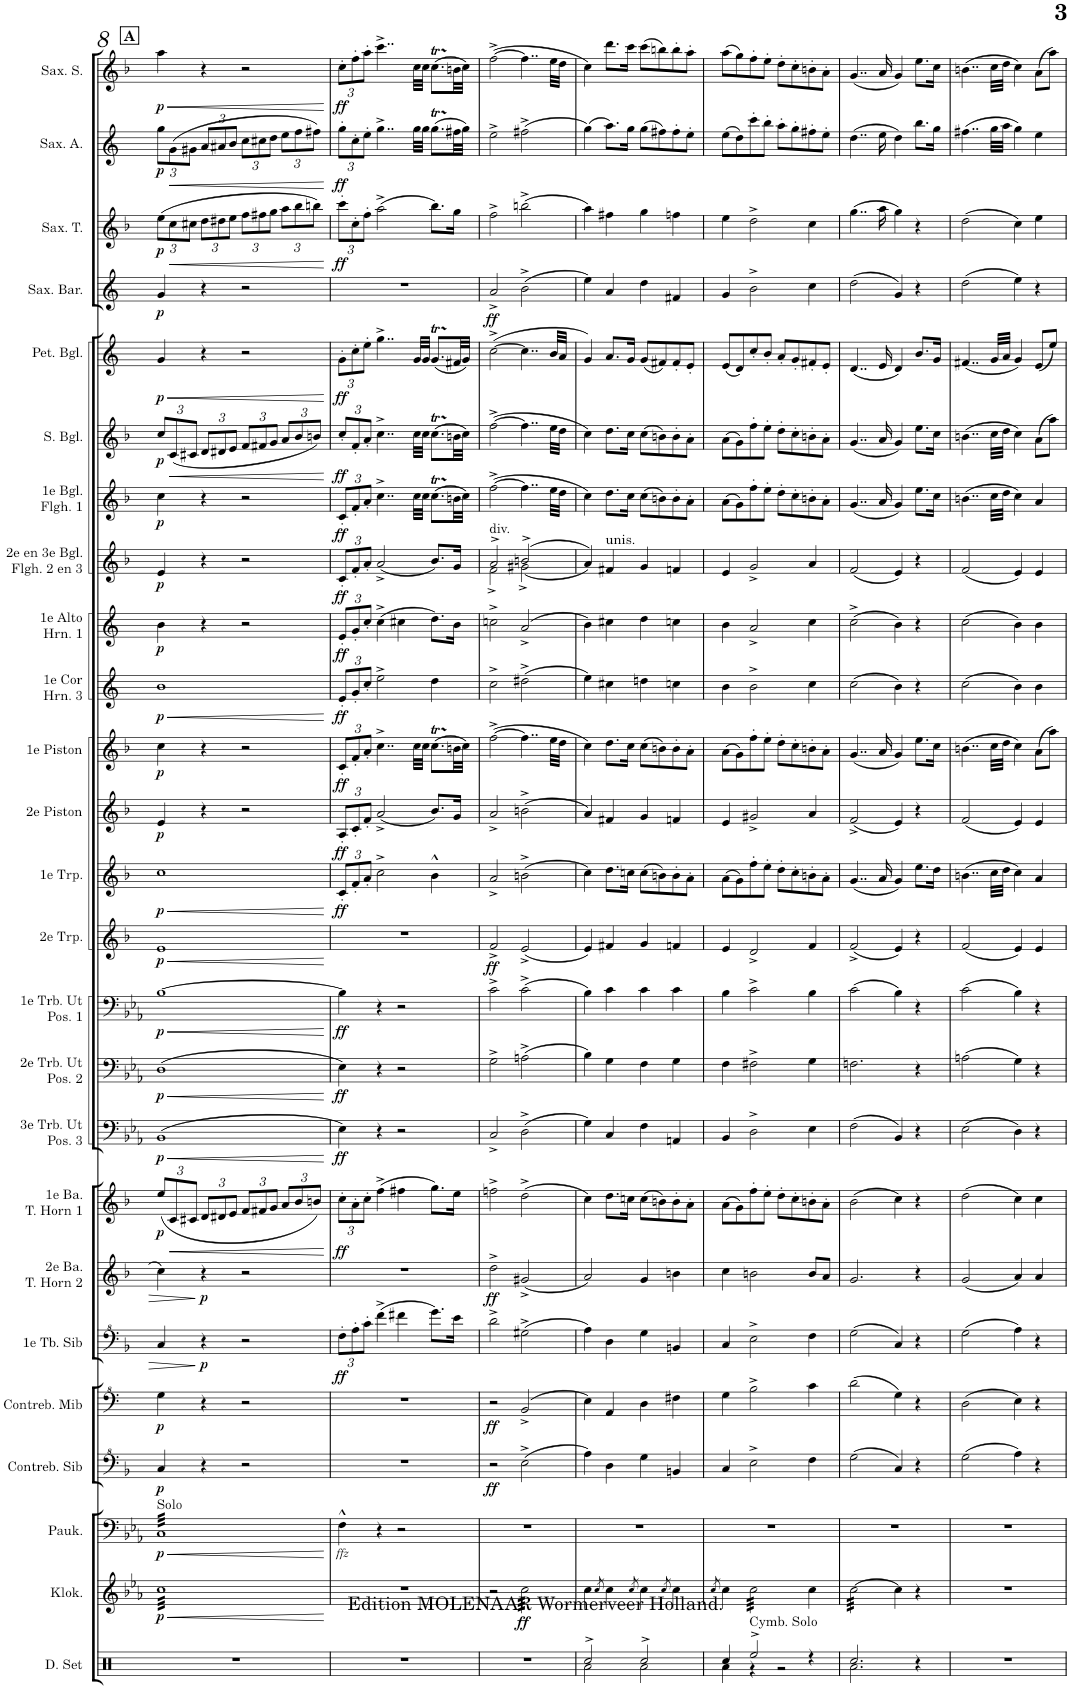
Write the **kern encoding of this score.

**kern	**kern	**dynam	**kern	**dynam	**kern	**dynam	**kern	**dynam	**kern	**dynam	**kern	**dynam	**kern	**dynam	**kern	**dynam	**kern	**dynam	**kern	**dynam	**kern	**dynam	**kern	**dynam	**kern	**dynam	**kern	**dynam	**kern	**dynam	**kern	**dynam	**kern	**dynam	**kern	**dynam	**kern	**dynam	**kern	**dynam	**kern	**dynam	**kern	**dynam	**kern	**dynam	**kern	**dynam
*part25	*part24	*part24	*part23	*part23	*part22	*part22	*part21	*part21	*part20	*part20	*part19	*part19	*part18	*part18	*part17	*part17	*part16	*part16	*part15	*part15	*part14	*part14	*part13	*part13	*part12	*part12	*part11	*part11	*part10	*part10	*part9	*part9	*part8	*part8	*part7	*part7	*part6	*part6	*part5	*part5	*part4	*part4	*part3	*part3	*part2	*part2	*part1	*part1
*staff25	*staff24	*staff24	*staff23	*staff23	*staff22	*staff22	*staff21	*staff21	*staff20	*staff20	*staff19	*staff19	*staff18	*staff18	*staff17	*staff17	*staff16	*staff16	*staff15	*staff15	*staff14	*staff14	*staff13	*staff13	*staff12	*staff12	*staff11	*staff11	*staff10	*staff10	*staff9	*staff9	*staff8	*staff8	*staff7	*staff7	*staff6	*staff6	*staff5	*staff5	*staff4	*staff4	*staff3	*staff3	*staff2	*staff2	*staff1	*staff1
*I"Grote Trom	*I"Tambour	*	*I"Pauken	*	*I"Contrebasse Sib	*	*I"Contrebasse Mib	*	*I"1e Tuba Sib	*	*I"2e Baryton Tenorhorn 2	*	*I"1e Baryton Tenorhorn 1	*	*I"3e Trombone Ut Posaune 3	*	*I"2e Trombone Ut Posaune 2	*	*I"1e Trombone Ut Posaune 1	*	*I"2e Trompet	*	*I"1e Trompet	*	*I"2e Piston	*	*I"1e Piston	*	*I"1e Cor Horn 3	*	*I"1e Alto Horn 1	*	*I"2e en 3e Bugle Flugelhorn 2 en 3	*	*I"1e Bugle Flugelhorn 1	*	*I"Solo Bugle Fanfare	*	*I"Petite Bugle	*	*I"Saxophoon Baryton	*	*I"Saxophoon Tenor	*	*I"Saxophoon Alt	*	*I"Saxophoon Sopraan	*
*	*	*	*I'Pauk.	*	*I'Contreb. Sib	*	*I'Contreb. Mib	*	*I'1e Tb. Sib	*	*I'2e Ba. T. Horn 2	*	*I'1e Ba. T. Horn 1	*	*I'3e Trb. Ut Pos. 3	*	*I'2e Trb. Ut Pos. 2	*	*I'1e Trb. Ut Pos. 1	*	*I'2e Trp.	*	*I'1e Trp.	*	*I'2e Piston	*	*I'1e Piston	*	*I'1e Cor Hrn. 3	*	*I'1e Alto Hrn. 1	*	*I'2e en 3e Bgl. Flgh. 2 en 3	*	*I'1e Bgl. Flgh. 1	*	*I'S. Bgl.	*	*I'Pet. Bgl.	*	*I'Sax. Bar.	*	*I'Sax. T.	*	*I'Sax. A.	*	*I'Sax. S.	*
!!LO:PB:g=z
*clefX	*clefG2	*	*clefF4	*	*clefF^4	*	*clefF^4	*	*clefF^4	*	*clefG2	*	*clefG2	*	*clefF4	*	*clefF4	*	*clefF4	*	*clefG2	*	*clefG2	*	*clefG2	*	*clefG2	*	*clefG2	*	*clefG2	*	*clefG2	*	*clefG2	*	*clefG2	*	*clefG2	*	*clefG2	*	*clefG2	*	*clefG2	*	*clefG2	*
*	*Trd-14c-24	*	*	*	*Trd15c26	*	*Trd12c21	*	*Trd8c14	*	*Trd4c7	*	*Trd4c7	*	*	*	*	*	*	*	*Trd1c2	*	*Trd1c2	*	*Trd1c2	*	*Trd1c2	*	*Trd4c7	*	*Trd4c7	*	*Trd1c2	*	*Trd1c2	*	*Trd1c2	*	*Trd1c2	*	*Trd12c21	*	*Trd8c14	*	*Trd5c9	*	*Trd1c2	*
*k[]	*k[b-e-a-]	*	*k[b-e-a-]	*	*k[b-]	*	*k[]	*	*k[b-]	*	*k[b-]	*	*k[b-]	*	*k[b-e-a-]	*	*k[b-e-a-]	*	*k[b-e-a-]	*	*k[b-]	*	*k[b-]	*	*k[b-]	*	*k[b-]	*	*k[]	*	*k[]	*	*k[b-]	*	*k[b-]	*	*k[b-]	*	*k[]	*	*k[]	*	*k[b-]	*	*k[]	*	*k[b-]	*
*M2/2	*M2/2	*	*M2/2	*	*M2/2	*	*M2/2	*	*M2/2	*	*M2/2	*	*M2/2	*	*M2/2	*	*M2/2	*	*M2/2	*	*M2/2	*	*M2/2	*	*M2/2	*	*M2/2	*	*M2/2	*	*M2/2	*	*M2/2	*	*M2/2	*	*M2/2	*	*M2/2	*	*M2/2	*	*M2/2	*	*M2/2	*	*M2/2	*
*met(c|)	*met(c|)	*	*met(c|)	*	*met(c|)	*	*met(c|)	*	*met(c|)	*	*met(c|)	*	*met(c|)	*	*met(c|)	*	*met(c|)	*	*met(c|)	*	*met(c|)	*	*met(c|)	*	*met(c|)	*	*met(c|)	*	*met(c|)	*	*met(c|)	*	*met(c|)	*	*met(c|)	*	*met(c|)	*	*met(c|)	*	*met(c|)	*	*met(c|)	*	*met(c|)	*	*met(c|)	*
!!LO:REH:place=s1:a:B:cj:fs=12:t=A
=8	=8	=8	=8	=8	=8	=8	=8	=8	=8	=8	=8	=8	=8	=8	=8	=8	=8	=8	=8	=8	=8	=8	=8	=8	=8	=8	=8	=8	=8	=8	=8	=8	=8	=8	=8	=8	=8	=8	=8	=8	=8	=8	=8	=8	=8	=8	=8	=8
!	!	!LO:HP:b	!	!LO:HP:b	!	!	!	!	!	!	!	!	!	!	!	!	!	!	!	!	!	!	!	!	!	!	!	!	!	!	!	!	!	!	!	!	!	!	!	!	!	!	!	!	!	!	!	!
*	*	*	*	*	*	*	*	*	*	*	*	*	*Xbrackettup	*	*	*	*	*	*	*	*	*	*	*	*	*	*	*	*	*	*	*	*	*	*	*	*	*	*	*	*	*	*	*	*	*	*	*
!	!	!	!	!	!	!	!	!	!	!	!	!	!	!	!	!LO:HP:b	!	!LO:HP:b	!	!LO:HP:b	!	!LO:HP:b	!	!LO:HP:b	!	!	!	!	!	!LO:HP:b	!	!	!	!	!	!	!	!	!	!	!	!	!	!	!	!	!	!
*	*	*	*	*	*	*	*	*	*	*	*	*	*	*	*	*	*	*	*	*	*	*	*	*	*	*	*	*	*	*	*	*	*	*	*	*	*Xbrackettup	*	*	*	*	*	*	*	*	*	*	*
!	!	!	!	!	!	!	!	!	!	!	!	!	!	!	!	!	!	!	!	!	!	!	!	!	!	!	!	!	!	!	!	!	!	!	!	!	!	!	!	!LO:HP:b	!	!	!	!	!	!	!	!
*	*	*	*	*	*	*	*	*	*	*	*	*	*	*	*	*	*	*	*	*	*	*	*	*	*	*	*	*	*	*	*	*	*	*	*	*	*	*	*	*	*	*	*Xbrackettup	*	*Xbrackettup	*	*	*
!	!	!	!LO:TX:a:t=Solo	!	!	!	!	!	!	!	!	!	!	!	!	!	!	!	!	!	!	!	!	!	!	!	!	!	!	!	!	!	!	!	!	!	!	!	!	!	!	!	!	!	!	!	!	!
!	!	!LO:DY:n=1:b	!	!LO:DY:n=1:b	!	!LO:DY:b	!	!LO:DY:b	!	!	!	!	!	!LO:DY:b	!	!LO:DY:n=1:b	!	!LO:DY:n=1:b	!	!LO:DY:n=1:b	!	!LO:DY:n=1:b	!	!LO:DY:n=1:b	!	!LO:DY:b	!	!LO:DY:b	!	!LO:DY:n=1:b	!	!LO:DY:b	!	!LO:DY:b	!	!LO:DY:b	!	!LO:DY:b	!	!LO:DY:n=1:b	!	!LO:DY:b	!	!LO:DY:b	!	!LO:DY:b	!	!LO:HP:b
!	!	!	!	!	!	!	!	!	!	!	!	!	!	!	!	!	!	!	!	!	!	!	!	!	!	!	!	!	!	!	!	!	!	!	!	!	!	!	!	!	!	!	!	!	!	!	!	!LO:DY:n=1:b
*	*tremolo	*	*	*	*	*	*	*	*	*	*	*	*	*	*	*	*	*	*	*	*	*	*	*	*	*	*	*	*	*	*	*	*	*	*	*	*	*	*	*	*	*	*	*	*	*	*	*
*	*	*	*tremolo	*	*	*	*	*	*	*	*	*	*	*	*	*	*	*	*	*	*	*	*	*	*	*	*	*	*	*	*	*	*	*	*	*	*	*	*	*	*	*	*	*	*	*	*	*
1r	32ccLLL	< p	32CLLL	< p	4c/	p	4g\	p	4c/	.	4cc\	.	(<12ee/L	p	(>1BB-	< p	(>1D	< p	[1B-	< p	1e	< p	1cc	< p	4e/	p	4cc\	p	1b	< p	4b\	p	4e/	p	4cc\	p	12cc/L	p	4g/	< p	4g/	p	(>12ee\L	p	12gg\L	p	4aa\	< p
.	32cc	.	32C	.	.	.	.	.	.	.	.	.	.	.	.	.	.	.	.	.	.	.	.	.	.	.	.	.	.	.	.	.	.	.	.	.	.	.	.	.	.	.	.	.	.	.	.	.
.	32cc	.	32C	.	.	.	.	.	.	.	.	.	.	.	.	.	.	.	.	.	.	.	.	.	.	.	.	.	.	.	.	.	.	.	.	.	.	.	.	.	.	.	.	.	.	.	.	.
!	!	!	!	!	!	!	!	!	!	!	!	!	!	!LO:HP:b	!	!	!	!	!	!	!	!	!	!	!	!	!	!	!	!	!	!	!	!	!	!	!	!LO:HP:b	!	!	!	!	!	!LO:HP:b	!	!LO:HP:b	!	!
.	.	.	.	.	.	.	.	.	.	.	.	.	12c/	<	.	.	.	.	.	.	.	.	.	.	.	.	.	.	.	.	.	.	.	.	.	.	(<12c/	<	.	.	.	.	12cc\	<	(>12g\	<	.	.
.	32cc	.	32C	.	.	.	.	.	.	.	.	.	.	.	.	.	.	.	.	.	.	.	.	.	.	.	.	.	.	.	.	.	.	.	.	.	.	.	.	.	.	.	.	.	.	.	.	.
.	32cc	.	32C	.	.	.	.	.	.	.	.	.	.	.	.	.	.	.	.	.	.	.	.	.	.	.	.	.	.	.	.	.	.	.	.	.	.	.	.	.	.	.	.	.	.	.	.	.
.	32cc	.	32C	.	.	.	.	.	.	.	.	.	.	.	.	.	.	.	.	.	.	.	.	.	.	.	.	.	.	.	.	.	.	.	.	.	.	.	.	.	.	.	.	.	.	.	.	.
.	.	.	.	.	.	.	.	.	.	.	.	.	12c#X/J	.	.	.	.	.	.	.	.	.	.	.	.	.	.	.	.	.	.	.	.	.	.	.	12c#X/J	.	.	.	.	.	12cc#X\J	.	12g#X\J	.	.	.
.	32cc	.	32C	.	.	.	.	.	.	.	.	.	.	.	.	.	.	.	.	.	.	.	.	.	.	.	.	.	.	.	.	.	.	.	.	.	.	.	.	.	.	.	.	.	.	.	.	.
.	32cc	.	32C	.	.	.	.	.	.	.	.	.	.	.	.	.	.	.	.	.	.	.	.	.	.	.	.	.	.	.	.	.	.	.	.	.	.	.	.	.	.	.	.	.	.	.	.	.
!	!	!	!	!	!	!	!	!	!	!LO:DY:b	!	!LO:DY:b	!	!	!	!	!	!	!	!	!	!	!	!	!	!	!	!	!	!	!	!	!	!	!	!	!	!	!	!	!	!	!	!	!	!	!	!
.	32cc	.	32C	.	4r	.	4r	.	4r	p	4r	p	12d/L	.	.	.	.	.	.	.	.	.	.	.	4r	.	4r	.	.	.	4r	.	4r	.	4r	.	12d/L	.	4r	.	4r	.	12dd\L	.	12a/L	.	4r	.
.	32cc	.	32C	.	.	.	.	.	.	.	.	.	.	.	.	.	.	.	.	.	.	.	.	.	.	.	.	.	.	.	.	.	.	.	.	.	.	.	.	.	.	.	.	.	.	.	.	.
.	32cc	.	32C	.	.	.	.	.	.	.	.	.	.	.	.	.	.	.	.	.	.	.	.	.	.	.	.	.	.	.	.	.	.	.	.	.	.	.	.	.	.	.	.	.	.	.	.	.
.	.	.	.	.	.	.	.	.	.	.	.	.	12d#X/	.	.	.	.	.	.	.	.	.	.	.	.	.	.	.	.	.	.	.	.	.	.	.	12d#X/	.	.	.	.	.	12dd#X\	.	12a#X/	.	.	.
.	32cc	.	32C	.	.	.	.	.	.	.	.	.	.	.	.	.	.	.	.	.	.	.	.	.	.	.	.	.	.	.	.	.	.	.	.	.	.	.	.	.	.	.	.	.	.	.	.	.
.	32cc	.	32C	.	.	.	.	.	.	.	.	.	.	.	.	.	.	.	.	.	.	.	.	.	.	.	.	.	.	.	.	.	.	.	.	.	.	.	.	.	.	.	.	.	.	.	.	.
.	32cc	.	32C	.	.	.	.	.	.	.	.	.	.	.	.	.	.	.	.	.	.	.	.	.	.	.	.	.	.	.	.	.	.	.	.	.	.	.	.	.	.	.	.	.	.	.	.	.
.	.	.	.	.	.	.	.	.	.	.	.	.	12e/J	.	.	.	.	.	.	.	.	.	.	.	.	.	.	.	.	.	.	.	.	.	.	.	12e/J	.	.	.	.	.	12ee\J	.	12b/J	.	.	.
.	32cc	.	32C	.	.	.	.	.	.	.	.	.	.	.	.	.	.	.	.	.	.	.	.	.	.	.	.	.	.	.	.	.	.	.	.	.	.	.	.	.	.	.	.	.	.	.	.	.
.	32cc	.	32C	.	.	.	.	.	.	.	.	.	.	.	.	.	.	.	.	.	.	.	.	.	.	.	.	.	.	.	.	.	.	.	.	.	.	.	.	.	.	.	.	.	.	.	.	.
.	32cc	.	32C	.	2r	.	2r	.	2r	.	2r	.	12f/L	.	.	.	.	.	.	.	.	.	.	.	2r	.	2r	.	.	.	2r	.	2r	.	2r	.	12f/L	.	2r	.	2r	.	12ff\L	.	12cc\L	.	2r	.
.	32cc	.	32C	.	.	.	.	.	.	.	.	.	.	.	.	.	.	.	.	.	.	.	.	.	.	.	.	.	.	.	.	.	.	.	.	.	.	.	.	.	.	.	.	.	.	.	.	.
.	32cc	.	32C	.	.	.	.	.	.	.	.	.	.	.	.	.	.	.	.	.	.	.	.	.	.	.	.	.	.	.	.	.	.	.	.	.	.	.	.	.	.	.	.	.	.	.	.	.
.	.	.	.	.	.	.	.	.	.	.	.	.	12f#X/	.	.	.	.	.	.	.	.	.	.	.	.	.	.	.	.	.	.	.	.	.	.	.	12f#X/	.	.	.	.	.	12ff#X\	.	12cc#X\	.	.	.
.	32cc	.	32C	.	.	.	.	.	.	.	.	.	.	.	.	.	.	.	.	.	.	.	.	.	.	.	.	.	.	.	.	.	.	.	.	.	.	.	.	.	.	.	.	.	.	.	.	.
.	32cc	.	32C	.	.	.	.	.	.	.	.	.	.	.	.	.	.	.	.	.	.	.	.	.	.	.	.	.	.	.	.	.	.	.	.	.	.	.	.	.	.	.	.	.	.	.	.	.
.	32cc	.	32C	.	.	.	.	.	.	.	.	.	.	.	.	.	.	.	.	.	.	.	.	.	.	.	.	.	.	.	.	.	.	.	.	.	.	.	.	.	.	.	.	.	.	.	.	.
.	.	.	.	.	.	.	.	.	.	.	.	.	12g/J	.	.	.	.	.	.	.	.	.	.	.	.	.	.	.	.	.	.	.	.	.	.	.	12g/J	.	.	.	.	.	12gg\J	.	12dd\J	.	.	.
.	32cc	.	32C	.	.	.	.	.	.	.	.	.	.	.	.	.	.	.	.	.	.	.	.	.	.	.	.	.	.	.	.	.	.	.	.	.	.	.	.	.	.	.	.	.	.	.	.	.
.	32cc	.	32C	.	.	.	.	.	.	.	.	.	.	.	.	.	.	.	.	.	.	.	.	.	.	.	.	.	.	.	.	.	.	.	.	.	.	.	.	.	.	.	.	.	.	.	.	.
.	32cc	.	32C	.	.	.	.	.	.	.	.	.	12a/L	.	.	.	.	.	.	.	.	.	.	.	.	.	.	.	.	.	.	.	.	.	.	.	12a/L	.	.	.	.	.	12aa\L	.	12ee\L	.	.	.
.	32cc	.	32C	.	.	.	.	.	.	.	.	.	.	.	.	.	.	.	.	.	.	.	.	.	.	.	.	.	.	.	.	.	.	.	.	.	.	.	.	.	.	.	.	.	.	.	.	.
.	32cc	.	32C	.	.	.	.	.	.	.	.	.	.	.	.	.	.	.	.	.	.	.	.	.	.	.	.	.	.	.	.	.	.	.	.	.	.	.	.	.	.	.	.	.	.	.	.	.
.	.	.	.	.	.	.	.	.	.	.	.	.	12b-/	.	.	.	.	.	.	.	.	.	.	.	.	.	.	.	.	.	.	.	.	.	.	.	12b-/	.	.	.	.	.	12bb-\	.	12ff\	.	.	.
.	32cc	.	32C	.	.	.	.	.	.	.	.	.	.	.	.	.	.	.	.	.	.	.	.	.	.	.	.	.	.	.	.	.	.	.	.	.	.	.	.	.	.	.	.	.	.	.	.	.
.	32cc	.	32C	.	.	.	.	.	.	.	.	.	.	.	.	.	.	.	.	.	.	.	.	.	.	.	.	.	.	.	.	.	.	.	.	.	.	.	.	.	.	.	.	.	.	.	.	.
.	32cc	.	32C	.	.	.	.	.	.	.	.	.	.	.	.	.	.	.	.	.	.	.	.	.	.	.	.	.	.	.	.	.	.	.	.	.	.	.	.	.	.	.	.	.	.	.	.	.
.	.	.	.	.	.	.	.	.	.	.	.	.	12bn/J)	.	.	.	.	.	.	.	.	.	.	.	.	.	.	.	.	.	.	.	.	.	.	.	12bn/J)	.	.	.	.	.	12bbn\J)	.	12ff#X\J)	.	.	.
.	32cc	.	32C	.	.	.	.	.	.	.	.	.	.	.	.	.	.	.	.	.	.	.	.	.	.	.	.	.	.	.	.	.	.	.	.	.	.	.	.	.	.	.	.	.	.	.	.	.
.	32ccJJJ	.	32CJJJ	.	.	.	.	.	.	.	.	.	.	.	.	.	.	.	.	.	.	.	.	.	.	.	.	.	.	.	.	.	.	.	.	.	.	.	.	.	.	.	.	.	.	.	.	.
*	*	*	*Xtremolo	*	*	*	*	*	*	*	*	*	*	*	*	*	*	*	*	*	*	*	*	*	*	*	*	*	*	*	*	*	*	*	*	*	*	*	*	*	*	*	*	*	*	*	*	*
.	.	[	.	[	.	.	.	.	.	.	.	.	.	[	.	[	.	[	.	[	.	[	.	[	.	.	.	.	.	[	.	.	.	.	.	.	.	[	.	[	.	.	.	[	.	[	.	[
=9	=9	=9	=9	=9	=9	=9	=9	=9	=9	=9	=9	=9	=9	=9	=9	=9	=9	=9	=9	=9	=9	=9	=9	=9	=9	=9	=9	=9	=9	=9	=9	=9	=9	=9	=9	=9	=9	=9	=9	=9	=9	=9	=9	=9	=9	=9	=9	=9
*	*	*	*	*	*	*	*	*	*Xbrackettup	*	*	*	*	*	*	*	*	*	*	*	*	*	*Xbrackettup	*	*Xbrackettup	*	*Xbrackettup	*	*Xbrackettup	*	*Xbrackettup	*	*Xbrackettup	*	*Xbrackettup	*	*	*	*Xbrackettup	*	*	*	*	*	*	*	*Xbrackettup	*
!	!	!	!	!LO:DY:b	!	!	!	!	!	!LO:DY:b	!	!	!	!LO:DY:b	!	!LO:DY:b	!	!LO:DY:b	!	!LO:DY:b	!	!	!	!LO:DY:b	!	!LO:DY:b	!	!LO:DY:b	!	!LO:DY:b	!	!LO:DY:b	!	!LO:DY:b	!	!LO:DY:b	!	!LO:DY:b	!	!LO:DY:b	!	!	!	!LO:DY:b	!	!LO:DY:b	!	!LO:DY:b
1r	1r	.	4F^^\	other-dynamics	1r	.	1r	.	12f'\L	ff	1r	.	12cc'\L	ff	4E-\)	ff	4E-\)	ff	4B-\]	ff	1r	.	12c'/L	ff	12A'/L	ff	12c'/L	ff	12e'/L	ff	12e'/L	ff	12c'/L	ff	12c'/L	ff	12cc'/L	ff	12g'\L	ff	1r	.	12ccc'\L	ff	12gg'\L	ff	12cc'\L	ff
.	.	.	.	.	.	.	.	.	12a'\	.	.	.	12a'\	.	.	.	.	.	.	.	.	.	12f'/	.	12c'/	.	12f'/	.	12g'/	.	12g'/	.	12f'/	.	12f'/	.	12f'/	.	12cc'\	.	.	.	12cc'\	.	12cc'\	.	12ff'\	.
.	.	.	.	.	.	.	.	.	12cc'\J	.	.	.	12cc'\J	.	.	.	.	.	.	.	.	.	12a'/J	.	12f'/J	.	12a'/J	.	12cc'/J	.	12cc'/J	.	12a'/J	.	12a'/J	.	12a'/J	.	12ee'\J	.	.	.	12ff'\J	.	12ee'\J	.	12aa'\J	.
.	.	.	4r	.	.	.	.	.	(>4ff^\	.	.	.	(>4ff^\	.	4r	.	4r	.	4r	.	.	.	2cc^\	.	(<2a^/	.	4..cc^\	.	2ee^\	.	(>4cc^\	.	(<2a^/	.	4..cc^\	.	4..cc^\	.	4..gg^\	.	.	.	(>2aa^\	.	4..gg^\	.	4..ccc^\	.
.	.	.	2r	.	.	.	.	.	4ff#X\	.	.	.	4ff#X\	.	2r	.	2r	.	2r	.	.	.	.	.	.	.	.	.	.	.	4cc#X\	.	.	.	.	.	.	.	.	.	.	.	.	.	.	.	.	.
.	.	.	.	.	.	.	.	.	.	.	.	.	.	.	.	.	.	.	.	.	.	.	.	.	.	.	32cc\LLL	.	.	.	.	.	.	.	32cc\LLL	.	32cc\LLL	.	32g/LLL	.	.	.	.	.	32gg\LLL	.	32cc\LLL	.
.	.	.	.	.	.	.	.	.	.	.	.	.	.	.	.	.	.	.	.	.	.	.	.	.	.	.	32cc\JJJ	.	.	.	.	.	.	.	32cc\JJJ	.	32cc\JJJ	.	32g/JJJ	.	.	.	.	.	32gg\JJJ	.	32cc\JJJ	.
.	.	.	.	.	.	.	.	.	8.gg\L)	.	.	.	8.gg\L)	.	.	.	.	.	.	.	.	.	4b-^^\	.	8.b-/L)	.	(>8.ccT\L	.	4dd\	.	8.dd\L)	.	8.b-/L)	.	(>8.ccT\L	.	(>8.ccT\L	.	(<8.gT/L	.	.	.	8.bb-\L)	.	(>8.ggT\L	.	(>8.ccT\L	.
.	.	.	.	.	.	.	.	.	16ee\Jk	.	.	.	16ee\Jk	.	.	.	.	.	.	.	.	.	.	.	16g/Jk	.	32bn\LL	.	.	.	16b\Jk	.	16g/Jk	.	32bn\LL	.	32bn\LL	.	32f#X/LL	.	.	.	16gg\Jk	.	32ff#X\LL	.	32bn\LL	.
.	.	.	.	.	.	.	.	.	.	.	.	.	.	.	.	.	.	.	.	.	.	.	.	.	.	.	32cc\JJJ)	.	.	.	.	.	.	.	32cc\JJJ)	.	32cc\JJJ)	.	32g/JJJ)	.	.	.	.	.	32gg\JJJ)	.	32cc\JJJ)	.
=10	=10	=10	=10	=10	=10	=10	=10	=10	=10	=10	=10	=10	=10	=10	=10	=10	=10	=10	=10	=10	=10	=10	=10	=10	=10	=10	=10	=10	=10	=10	=10	=10	=10	=10	=10	=10	=10	=10	=10	=10	=10	=10	=10	=10	=10	=10	=10	=10
*	*	*	*	*	*	*	*	*	*	*	*	*	*	*	*	*	*	*	*	*	*	*	*	*	*	*	*	*	*	*	*	*	*^	*	*	*	*	*	*	*	*	*	*	*	*	*	*	*
!	!	!	!	!	!	!	!	!	!	!	!	!	!	!	!	!	!	!	!	!	!	!	!	!	!	!	!	!	!	!	!	!	!LO:TX:a:t=div.	!	!	!	!	!	!	!	!	!	!	!	!	!	!	!	!
!	!	!	!	!	!	!LO:DY:b	!	!LO:DY:b	!	!	!	!LO:DY:b	!	!	!	!	!	!	!	!	!	!LO:DY:b	!	!	!	!	!	!	!	!	!	!	!	!	!	!	!	!	!	!	!	!	!LO:DY:b	!	!	!	!	!	!
1r	2r	.	1r	.	2r	ff	2r	ff	2dd^\	.	2dd^\	ff	2ffn^\	.	2C^/	.	2G^\	.	2c^\	.	2f^/	ff	2a^/	.	2a^/	.	(>[2ff^\	.	2cc^\	.	2ccn^\	.	2a^/	2f^\	.	(>[2ff^\	.	(>[2ff^\	.	(>[2cc^\	.	2a^/	ff	2ff^\	.	2ee^\	.	(>[2ff^\	.
!	!	!LO:DY:b	!	!	!	!	!	!	!	!	!	!	!	!	!	!	!	!	!	!	!	!	!	!	!	!	!	!	!	!	!	!	!	!	!	!	!	!	!	!	!	!	!	!	!	!	!	!	!
.	32cc\LLL	ff	.	.	(>2e^\	.	(>2B^/	.	(>2g#X^\	.	(<2g#X^/	.	(>2dd^\	.	(>2D^\	.	(>2An^\	.	(>2c^\	.	(<2e^/	.	(>2bn^\	.	(>2bn^\	.	4..ff\]	.	(>2dd#X^\	.	(>2a^/	.	(>2bn^/	(<2g#X^\	.	4..ff\]	.	4..ff\]	.	4..cc\]	.	(>2b^\	.	(>2bbn^\	.	(>2ff#X^\	.	4..ff\]	.
.	32cc\	.	.	.	.	.	.	.	.	.	.	.	.	.	.	.	.	.	.	.	.	.	.	.	.	.	.	.	.	.	.	.	.	.	.	.	.	.	.	.	.	.	.	.	.	.	.	.	.
.	32cc\	.	.	.	.	.	.	.	.	.	.	.	.	.	.	.	.	.	.	.	.	.	.	.	.	.	.	.	.	.	.	.	.	.	.	.	.	.	.	.	.	.	.	.	.	.	.	.	.
.	32cc\	.	.	.	.	.	.	.	.	.	.	.	.	.	.	.	.	.	.	.	.	.	.	.	.	.	.	.	.	.	.	.	.	.	.	.	.	.	.	.	.	.	.	.	.	.	.	.	.
.	32cc\	.	.	.	.	.	.	.	.	.	.	.	.	.	.	.	.	.	.	.	.	.	.	.	.	.	.	.	.	.	.	.	.	.	.	.	.	.	.	.	.	.	.	.	.	.	.	.	.
.	32cc\	.	.	.	.	.	.	.	.	.	.	.	.	.	.	.	.	.	.	.	.	.	.	.	.	.	.	.	.	.	.	.	.	.	.	.	.	.	.	.	.	.	.	.	.	.	.	.	.
.	32cc\	.	.	.	.	.	.	.	.	.	.	.	.	.	.	.	.	.	.	.	.	.	.	.	.	.	.	.	.	.	.	.	.	.	.	.	.	.	.	.	.	.	.	.	.	.	.	.	.
.	32cc\	.	.	.	.	.	.	.	.	.	.	.	.	.	.	.	.	.	.	.	.	.	.	.	.	.	.	.	.	.	.	.	.	.	.	.	.	.	.	.	.	.	.	.	.	.	.	.	.
.	32cc\	.	.	.	.	.	.	.	.	.	.	.	.	.	.	.	.	.	.	.	.	.	.	.	.	.	.	.	.	.	.	.	.	.	.	.	.	.	.	.	.	.	.	.	.	.	.	.	.
.	32cc\	.	.	.	.	.	.	.	.	.	.	.	.	.	.	.	.	.	.	.	.	.	.	.	.	.	.	.	.	.	.	.	.	.	.	.	.	.	.	.	.	.	.	.	.	.	.	.	.
.	32cc\	.	.	.	.	.	.	.	.	.	.	.	.	.	.	.	.	.	.	.	.	.	.	.	.	.	.	.	.	.	.	.	.	.	.	.	.	.	.	.	.	.	.	.	.	.	.	.	.
.	32cc\	.	.	.	.	.	.	.	.	.	.	.	.	.	.	.	.	.	.	.	.	.	.	.	.	.	.	.	.	.	.	.	.	.	.	.	.	.	.	.	.	.	.	.	.	.	.	.	.
.	32cc\	.	.	.	.	.	.	.	.	.	.	.	.	.	.	.	.	.	.	.	.	.	.	.	.	.	.	.	.	.	.	.	.	.	.	.	.	.	.	.	.	.	.	.	.	.	.	.	.
.	32cc\	.	.	.	.	.	.	.	.	.	.	.	.	.	.	.	.	.	.	.	.	.	.	.	.	.	.	.	.	.	.	.	.	.	.	.	.	.	.	.	.	.	.	.	.	.	.	.	.
.	32cc\	.	.	.	.	.	.	.	.	.	.	.	.	.	.	.	.	.	.	.	.	.	.	.	.	.	32ee\LLL	.	.	.	.	.	.	.	.	32ee\LLL	.	32ee\LLL	.	32b/LLL	.	.	.	.	.	.	.	32ee\LLL	.
.	32cc\JJJ	.	.	.	.	.	.	.	.	.	.	.	.	.	.	.	.	.	.	.	.	.	.	.	.	.	32dd\JJJ	.	.	.	.	.	.	.	.	32dd\JJJ	.	32dd\JJJ	.	32a/JJJ	.	.	.	.	.	.	.	32dd\JJJ	.
*	*Xtremolo	*	*	*	*	*	*	*	*	*	*	*	*	*	*	*	*	*	*	*	*	*	*	*	*	*	*	*	*	*	*	*	*	*	*	*	*	*	*	*	*	*	*	*	*	*	*	*	*
*	*	*	*	*	*	*	*	*	*	*	*	*	*	*	*	*	*	*	*	*	*	*	*	*	*	*	*	*	*	*	*	*	*v	*v	*	*	*	*	*	*	*	*	*	*	*	*	*	*	*
=11	=11	=11	=11	=11	=11	=11	=11	=11	=11	=11	=11	=11	=11	=11	=11	=11	=11	=11	=11	=11	=11	=11	=11	=11	=11	=11	=11	=11	=11	=11	=11	=11	=11	=11	=11	=11	=11	=11	=11	=11	=11	=11	=11	=11	=11	=11	=11	=11
*^	*	*	*	*	*	*	*	*	*	*	*	*	*	*	*	*	*	*	*	*	*	*	*	*	*	*	*	*	*	*	*	*	*	*	*	*	*	*	*	*	*	*	*	*	*	*	*	*
2Rcc^/	2Ra\	4cc\	.	1r	.	4a\)	.	4e\)	.	4a\)	.	2a/)	.	4cc\)	.	4G\)	.	4B-\)	.	4B-\)	.	4e/)	.	4cc\)	.	4a/)	.	4cc\)	.	4ee\)	.	4b\)	.	4a/))	.	4cc\)	.	4cc\)	.	4g/)	.	4ee\)	.	4aa\)	.	(>4gg\)	.	4cc\)	.
.	.	8qcc/	.	.	.	.	.	.	.	.	.	.	.	.	.	.	.	.	.	.	.	.	.	.	.	.	.	.	.	.	.	.	.	.	.	.	.	.	.	.	.	.	.	.	.	.	.	.	.
!	!	!	!	!	!	!	!	!	!	!	!	!	!	!	!	!	!	!	!	!	!	!	!	!	!	!	!	!	!	!	!	!	!	!LO:TX:a:t=unis.	!	!	!	!	!	!	!	!	!	!	!	!	!	!	!
.	.	4cc\	.	.	.	4d\	.	4A/	.	4d\	.	.	.	8.dd\L	.	4C/	.	4G\	.	4c\	.	4f#X/	.	8.dd\L	.	4f#X/	.	8.dd\L	.	4cc#X\	.	4cc#X\	.	4f#X/	.	8.dd\L	.	8.dd\L	.	8.a/L	.	4a/	.	4ff#X\	.	8.aa\L)	.	8.ddd\L	.
.	.	.	.	.	.	.	.	.	.	.	.	.	.	16ccn\Jk	.	.	.	.	.	.	.	.	.	16ccn\Jk	.	.	.	16cc\Jk	.	.	.	.	.	.	.	16cc\Jk	.	16cc\Jk	.	16g/Jk	.	.	.	.	.	16gg\Jk	.	16ccc\Jk	.
.	.	8qcc/	.	.	.	.	.	.	.	.	.	.	.	.	.	.	.	.	.	.	.	.	.	.	.	.	.	.	.	.	.	.	.	.	.	.	.	.	.	.	.	.	.	.	.	.	.	.	.
2Rcc^/	2Ra\	4cc\	.	.	.	4g\	.	4d\	.	4g\	.	4g/	.	(>8cc\L	.	4F\	.	4F\	.	4c\	.	4g/	.	(>8cc\L	.	4g/	.	(>8cc\L	.	4ddn\	.	4dd\	.	4g/	.	(>8cc\L	.	(>8cc\L	.	(<8g/L	.	4dd\	.	4gg\	.	(>8gg\L	.	(>8ccc\L	.
.	.	.	.	.	.	.	.	.	.	.	.	.	.	8bn\)	.	.	.	.	.	.	.	.	.	8bn\)	.	.	.	8bn\)	.	.	.	.	.	.	.	8bn\)	.	8bn\)	.	8f#X/)	.	.	.	.	.	8ff#X\)	.	8bbn\)	.
.	.	8qcc/	.	.	.	.	.	.	.	.	.	.	.	.	.	.	.	.	.	.	.	.	.	.	.	.	.	.	.	.	.	.	.	.	.	.	.	.	.	.	.	.	.	.	.	.	.	.	.
.	.	4cc\	.	.	.	4Bn/	.	4f#X\	.	4Bn/	.	4bn\	.	8b'\	.	4AAn/	.	4G\	.	4c\	.	4fn/	.	8b'\	.	4fn/	.	8b'\	.	4ccn\	.	4ccn\	.	4fn/	.	8b'\	.	8b'\	.	8f#'/	.	4f#X/	.	4ffn\	.	8ff#'\	.	8bb'\	.
.	.	.	.	.	.	.	.	.	.	.	.	.	.	8a'\J	.	.	.	.	.	.	.	.	.	8a'\J	.	.	.	8a'\J	.	.	.	.	.	.	.	8a'\J	.	8a'\J	.	8e'/J	.	.	.	.	.	8ee'\J	.	8aa'\J	.
=12	=12	=12	=12	=12	=12	=12	=12	=12	=12	=12	=12	=12	=12	=12	=12	=12	=12	=12	=12	=12	=12	=12	=12	=12	=12	=12	=12	=12	=12	=12	=12	=12	=12	=12	=12	=12	=12	=12	=12	=12	=12	=12	=12	=12	=12	=12	=12	=12	=12
.	.	8qcc/	.	.	.	.	.	.	.	.	.	.	.	.	.	.	.	.	.	.	.	.	.	.	.	.	.	.	.	.	.	.	.	.	.	.	.	.	.	.	.	.	.	.	.	.	.	.	.
4Rcc/	4Ra\	4cc\	.	1r	.	4c/	.	4g\	.	4c/	.	4cc\	.	(>8a\L	.	4BB-/	.	4F\	.	4B-\	.	4e/	.	(>8a\L	.	4e/	.	(>8a\L	.	4b\	.	4b\	.	4e/	.	(>8a\L	.	(>8a\L	.	(<8e/L	.	4g/	.	4ee\	.	(>8ee\L	.	(>8aa\L	.
.	.	.	.	.	.	.	.	.	.	.	.	.	.	8g\)	.	.	.	.	.	.	.	.	.	8g\)	.	.	.	8g\)	.	.	.	.	.	.	.	8g\)	.	8g\)	.	8d/)	.	.	.	.	.	8dd\)	.	8gg\)	.
!LO:TX:a:t=Cymb. Solo	!	!	!	!	!	!	!	!	!	!	!	!	!	!	!	!	!	!	!	!	!	!	!	!	!	!	!	!	!	!	!	!	!	!	!	!	!	!	!	!	!	!	!	!	!	!	!	!	!
*	*	*tremolo	*	*	*	*	*	*	*	*	*	*	*	*	*	*	*	*	*	*	*	*	*	*	*	*	*	*	*	*	*	*	*	*	*	*	*	*	*	*	*	*	*	*	*	*	*	*	*
2Ree^/	4r	32cc\LLL	.	.	.	2e^\	.	2b^\	.	2e^\	.	2bn\	.	8ff'\	.	2D^\	.	2F#X^\	.	2c^\	.	2d^/	.	8ff'\	.	2g#X^/	.	8ff'\	.	2b^\	.	2a^/	.	2g^/	.	8ff'\	.	8ff'\	.	8cc'/	.	2b^\	.	2dd^\	.	8ccc'\	.	8ff'\	.
.	.	32cc\	.	.	.	.	.	.	.	.	.	.	.	.	.	.	.	.	.	.	.	.	.	.	.	.	.	.	.	.	.	.	.	.	.	.	.	.	.	.	.	.	.	.	.	.	.	.	.
.	.	32cc\	.	.	.	.	.	.	.	.	.	.	.	.	.	.	.	.	.	.	.	.	.	.	.	.	.	.	.	.	.	.	.	.	.	.	.	.	.	.	.	.	.	.	.	.	.	.	.
.	.	32cc\	.	.	.	.	.	.	.	.	.	.	.	.	.	.	.	.	.	.	.	.	.	.	.	.	.	.	.	.	.	.	.	.	.	.	.	.	.	.	.	.	.	.	.	.	.	.	.
.	.	32cc\	.	.	.	.	.	.	.	.	.	.	.	8ee'\J	.	.	.	.	.	.	.	.	.	8ee'\J	.	.	.	8ee'\J	.	.	.	.	.	.	.	8ee'\J	.	8ee'\J	.	8b'/J	.	.	.	.	.	8bb'\J	.	8ee'\J	.
.	.	32cc\	.	.	.	.	.	.	.	.	.	.	.	.	.	.	.	.	.	.	.	.	.	.	.	.	.	.	.	.	.	.	.	.	.	.	.	.	.	.	.	.	.	.	.	.	.	.	.
.	.	32cc\	.	.	.	.	.	.	.	.	.	.	.	.	.	.	.	.	.	.	.	.	.	.	.	.	.	.	.	.	.	.	.	.	.	.	.	.	.	.	.	.	.	.	.	.	.	.	.
.	.	32cc\	.	.	.	.	.	.	.	.	.	.	.	.	.	.	.	.	.	.	.	.	.	.	.	.	.	.	.	.	.	.	.	.	.	.	.	.	.	.	.	.	.	.	.	.	.	.	.
.	2r	32cc\	.	.	.	.	.	.	.	.	.	.	.	8dd'\L	.	.	.	.	.	.	.	.	.	8dd'\L	.	.	.	8dd'\L	.	.	.	.	.	.	.	8dd'\L	.	8dd'\L	.	8a'/L	.	.	.	.	.	8aa'\L	.	8dd'\L	.
.	.	32cc\	.	.	.	.	.	.	.	.	.	.	.	.	.	.	.	.	.	.	.	.	.	.	.	.	.	.	.	.	.	.	.	.	.	.	.	.	.	.	.	.	.	.	.	.	.	.	.
.	.	32cc\	.	.	.	.	.	.	.	.	.	.	.	.	.	.	.	.	.	.	.	.	.	.	.	.	.	.	.	.	.	.	.	.	.	.	.	.	.	.	.	.	.	.	.	.	.	.	.
.	.	32cc\	.	.	.	.	.	.	.	.	.	.	.	.	.	.	.	.	.	.	.	.	.	.	.	.	.	.	.	.	.	.	.	.	.	.	.	.	.	.	.	.	.	.	.	.	.	.	.
.	.	32cc\	.	.	.	.	.	.	.	.	.	.	.	8cc'\	.	.	.	.	.	.	.	.	.	8cc'\	.	.	.	8cc'\	.	.	.	.	.	.	.	8cc'\	.	8cc'\	.	8g'/	.	.	.	.	.	8gg'\	.	8cc'\	.
.	.	32cc\	.	.	.	.	.	.	.	.	.	.	.	.	.	.	.	.	.	.	.	.	.	.	.	.	.	.	.	.	.	.	.	.	.	.	.	.	.	.	.	.	.	.	.	.	.	.	.
.	.	32cc\	.	.	.	.	.	.	.	.	.	.	.	.	.	.	.	.	.	.	.	.	.	.	.	.	.	.	.	.	.	.	.	.	.	.	.	.	.	.	.	.	.	.	.	.	.	.	.
.	.	32cc\JJJ	.	.	.	.	.	.	.	.	.	.	.	.	.	.	.	.	.	.	.	.	.	.	.	.	.	.	.	.	.	.	.	.	.	.	.	.	.	.	.	.	.	.	.	.	.	.	.
*	*	*Xtremolo	*	*	*	*	*	*	*	*	*	*	*	*	*	*	*	*	*	*	*	*	*	*	*	*	*	*	*	*	*	*	*	*	*	*	*	*	*	*	*	*	*	*	*	*	*	*	*
4r	.	4cc\	.	.	.	4f\	.	4cc\	.	4f\	.	8b/L	.	8bn'\	.	4E-\	.	4G\	.	4B-\	.	4f/	.	8bn'\	.	4a/	.	8bn'\	.	4cc\	.	4cc\	.	4a/	.	8bn'\	.	8bn'\	.	8f#X'/	.	4cc\	.	4cc\	.	8ff#X'\	.	8bn'\	.
.	.	.	.	.	.	.	.	.	.	.	.	8a/J	.	8a'\J	.	.	.	.	.	.	.	.	.	8a'\J	.	.	.	8a'\J	.	.	.	.	.	.	.	8a'\J	.	8a'\J	.	8e'/J	.	.	.	.	.	8ee'\J	.	8a'\J	.
=13	=13	=13	=13	=13	=13	=13	=13	=13	=13	=13	=13	=13	=13	=13	=13	=13	=13	=13	=13	=13	=13	=13	=13	=13	=13	=13	=13	=13	=13	=13	=13	=13	=13	=13	=13	=13	=13	=13	=13	=13	=13	=13	=13	=13	=13	=13	=13	=13	=13
*	*	*tremolo	*	*	*	*	*	*	*	*	*	*	*	*	*	*	*	*	*	*	*	*	*	*	*	*	*	*	*	*	*	*	*	*	*	*	*	*	*	*	*	*	*	*	*	*	*	*	*
2.Rcc/	2.Ra\	[32cc\LLL	.	1r	.	(>2g\	.	(>2dd\	.	(>2g\	.	2.g/	.	(>2b-\	.	(>2F\	.	2.Fn\	.	(>2c\	.	(<2f^/	.	(<4..g/	.	(<2f^/	.	(<4..g/	.	(>2cc\	.	(>2cc^\	.	(<2f/	.	(<4..g/	.	(<4..g/	.	(<4..d/	.	(>2dd\	.	(>4..gg\	.	(>4..dd\	.	(<4..g/	.
.	.	32cc\	.	.	.	.	.	.	.	.	.	.	.	.	.	.	.	.	.	.	.	.	.	.	.	.	.	.	.	.	.	.	.	.	.	.	.	.	.	.	.	.	.	.	.	.	.	.	.
.	.	32cc\	.	.	.	.	.	.	.	.	.	.	.	.	.	.	.	.	.	.	.	.	.	.	.	.	.	.	.	.	.	.	.	.	.	.	.	.	.	.	.	.	.	.	.	.	.	.	.
.	.	32cc\	.	.	.	.	.	.	.	.	.	.	.	.	.	.	.	.	.	.	.	.	.	.	.	.	.	.	.	.	.	.	.	.	.	.	.	.	.	.	.	.	.	.	.	.	.	.	.
.	.	32cc\	.	.	.	.	.	.	.	.	.	.	.	.	.	.	.	.	.	.	.	.	.	.	.	.	.	.	.	.	.	.	.	.	.	.	.	.	.	.	.	.	.	.	.	.	.	.	.
.	.	32cc\	.	.	.	.	.	.	.	.	.	.	.	.	.	.	.	.	.	.	.	.	.	.	.	.	.	.	.	.	.	.	.	.	.	.	.	.	.	.	.	.	.	.	.	.	.	.	.
.	.	32cc\	.	.	.	.	.	.	.	.	.	.	.	.	.	.	.	.	.	.	.	.	.	.	.	.	.	.	.	.	.	.	.	.	.	.	.	.	.	.	.	.	.	.	.	.	.	.	.
.	.	32cc\	.	.	.	.	.	.	.	.	.	.	.	.	.	.	.	.	.	.	.	.	.	.	.	.	.	.	.	.	.	.	.	.	.	.	.	.	.	.	.	.	.	.	.	.	.	.	.
.	.	32cc\	.	.	.	.	.	.	.	.	.	.	.	.	.	.	.	.	.	.	.	.	.	.	.	.	.	.	.	.	.	.	.	.	.	.	.	.	.	.	.	.	.	.	.	.	.	.	.
.	.	32cc\	.	.	.	.	.	.	.	.	.	.	.	.	.	.	.	.	.	.	.	.	.	.	.	.	.	.	.	.	.	.	.	.	.	.	.	.	.	.	.	.	.	.	.	.	.	.	.
.	.	32cc\	.	.	.	.	.	.	.	.	.	.	.	.	.	.	.	.	.	.	.	.	.	.	.	.	.	.	.	.	.	.	.	.	.	.	.	.	.	.	.	.	.	.	.	.	.	.	.
.	.	32cc\	.	.	.	.	.	.	.	.	.	.	.	.	.	.	.	.	.	.	.	.	.	.	.	.	.	.	.	.	.	.	.	.	.	.	.	.	.	.	.	.	.	.	.	.	.	.	.
.	.	32cc\	.	.	.	.	.	.	.	.	.	.	.	.	.	.	.	.	.	.	.	.	.	.	.	.	.	.	.	.	.	.	.	.	.	.	.	.	.	.	.	.	.	.	.	.	.	.	.
.	.	32cc\	.	.	.	.	.	.	.	.	.	.	.	.	.	.	.	.	.	.	.	.	.	.	.	.	.	.	.	.	.	.	.	.	.	.	.	.	.	.	.	.	.	.	.	.	.	.	.
.	.	32cc\	.	.	.	.	.	.	.	.	.	.	.	.	.	.	.	.	.	.	.	.	.	16a/	.	.	.	16a/	.	.	.	.	.	.	.	16a/	.	16a/	.	16e/	.	.	.	16aa\	.	16ee\	.	16a/	.
.	.	32cc\JJJ	.	.	.	.	.	.	.	.	.	.	.	.	.	.	.	.	.	.	.	.	.	.	.	.	.	.	.	.	.	.	.	.	.	.	.	.	.	.	.	.	.	.	.	.	.	.	.
*	*	*Xtremolo	*	*	*	*	*	*	*	*	*	*	*	*	*	*	*	*	*	*	*	*	*	*	*	*	*	*	*	*	*	*	*	*	*	*	*	*	*	*	*	*	*	*	*	*	*	*	*
.	.	4cc\]	.	.	.	4c/)	.	4g\)	.	4c/)	.	.	.	4cc\)	.	4BB-/)	.	.	.	4B-\)	.	4e/)	.	4g/)	.	4e/)	.	4g/)	.	4b\)	.	4b\)	.	4e/)	.	4g/)	.	4g/)	.	4d/)	.	4g/)	.	4gg\)	.	4dd\)	.	4g/)	.
4r	4ryy	4r	.	.	.	4r	.	4r	.	4r	.	4r	.	4r	.	4r	.	4r	.	4r	.	4r	.	8.ee\L	.	4r	.	8.ee\L	.	4r	.	4r	.	4r	.	8.ee\L	.	8.ee\L	.	8.b/L	.	4r	.	4r	.	8.bb\L	.	8.ee\L	.
.	.	.	.	.	.	.	.	.	.	.	.	.	.	.	.	.	.	.	.	.	.	.	.	16dd\Jk	.	.	.	16cc\Jk	.	.	.	.	.	.	.	16cc\Jk	.	16cc\Jk	.	16g/Jk	.	.	.	.	.	16gg\Jk	.	16cc\Jk	.
*v	*v	*	*	*	*	*	*	*	*	*	*	*	*	*	*	*	*	*	*	*	*	*	*	*	*	*	*	*	*	*	*	*	*	*	*	*	*	*	*	*	*	*	*	*	*	*	*	*	*
=14	=14	=14	=14	=14	=14	=14	=14	=14	=14	=14	=14	=14	=14	=14	=14	=14	=14	=14	=14	=14	=14	=14	=14	=14	=14	=14	=14	=14	=14	=14	=14	=14	=14	=14	=14	=14	=14	=14	=14	=14	=14	=14	=14	=14	=14	=14	=14	=14
1r	1r	.	1r	.	(>2g\	.	(>2d\	.	(>2g\	.	(<2g/	.	(>2dd\	.	(>2E-\	.	(>2An\	.	(>2c\	.	(<2f/	.	(>4..bn\	.	(<2f/	.	(>4..bn\	.	(>2cc\	.	(>2cc\	.	(<2f/	.	(>4..bn\	.	(>4..bn\	.	(<4..f#X/	.	(>2dd\	.	(>2dd\	.	(>4..ff#X\	.	(>4..bn\	.
.	.	.	.	.	.	.	.	.	.	.	.	.	.	.	.	.	.	.	.	.	.	.	32cc\LLL	.	.	.	32cc\LLL	.	.	.	.	.	.	.	32cc\LLL	.	32cc\LLL	.	32g/LLL	.	.	.	.	.	32gg\LLL	.	32cc\LLL	.
.	.	.	.	.	.	.	.	.	.	.	.	.	.	.	.	.	.	.	.	.	.	.	32dd\JJJ	.	.	.	32dd\JJJ	.	.	.	.	.	.	.	32dd\JJJ	.	32dd\JJJ	.	32a/JJJ	.	.	.	.	.	32aa\JJJ	.	32dd\JJJ	.
.	.	.	.	.	4a\)	.	4e\)	.	4a\)	.	4a/)	.	4cc\)	.	4D\)	.	4G\)	.	4B-\)	.	4e/)	.	4cc\)	.	4e/)	.	4cc\)	.	4b\)	.	4b\)	.	4e/)	.	4cc\)	.	4cc\)	.	4g/)	.	4ee\)	.	4cc\)	.	4gg\)	.	4cc\)	.
.	.	.	.	.	4r	.	4r	.	4r	.	4a/	.	4cc\	.	4r	.	4r	.	4r	.	4e/	.	4a/	.	4e/	.	(>8a\L	.	4b\	.	4b\	.	4e/	.	4a/	.	(>8a\L	.	(<8e/L	.	4r	.	4ee\	.	4ee\	.	(>8a\L	.
.	.	.	.	.	.	.	.	.	.	.	.	.	.	.	.	.	.	.	.	.	.	.	.	.	.	.	8aa\J)	.	.	.	.	.	.	.	.	.	8aa\J)	.	8ee/J)	.	.	.	.	.	.	.	8aa\J)	.
=	=	=	=	=	=	=	=	=	=	=	=	=	=	=	=	=	=	=	=	=	=	=	=	=	=	=	=	=	=	=	=	=	=	=	=	=	=	=	=	=	=	=	=	=	=	=	=	=
*-	*-	*-	*-	*-	*-	*-	*-	*-	*-	*-	*-	*-	*-	*-	*-	*-	*-	*-	*-	*-	*-	*-	*-	*-	*-	*-	*-	*-	*-	*-	*-	*-	*-	*-	*-	*-	*-	*-	*-	*-	*-	*-	*-	*-	*-	*-	*-	*-
